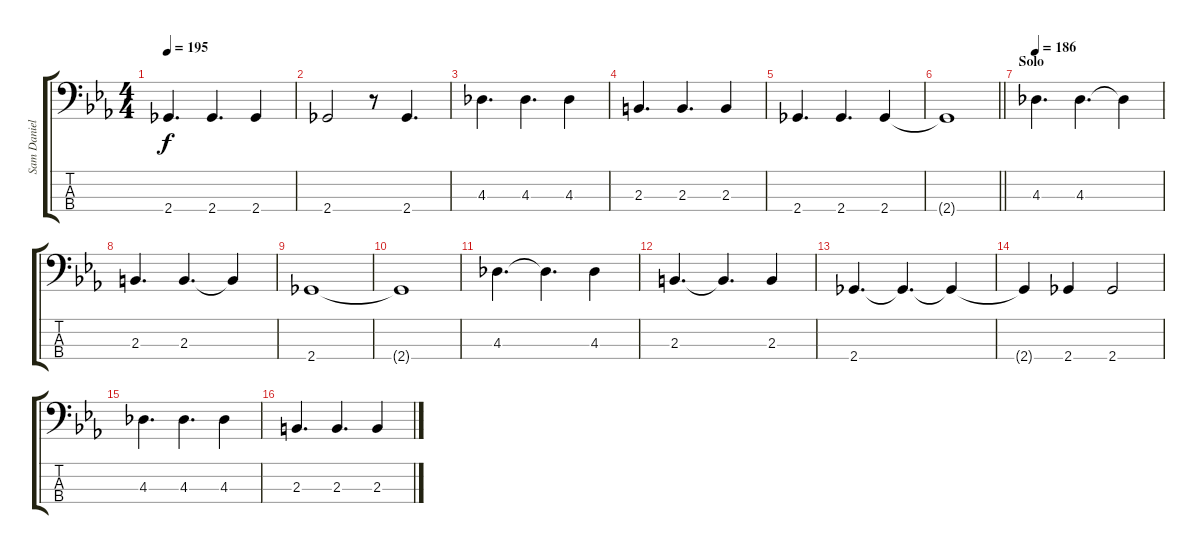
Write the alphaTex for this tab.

\track ("Sam Daniels - Bass Guitar" "Sam Daniel") {instrument electricbasspick}
\staff {score tabs}
\tuning (G2 D2 A1 E1) {hide}
\ts (4 4)
\tempo 195
\clef f4
\ks eb
2.4.4{d dy f} 2.4.4{d} 2.4.4 |
2.4.2 r.8 2.4.4{d} |
4.3.4{d} 4.3.4{d} 4.3.4 |
2.3.4{d} 2.3.4{d} 2.3.4 |
2.4.4{d} 2.4.4{d} 2.4.4 |
\barLineRight lightlight
2.4{t}.1 |
\section ("" "Solo")
\tempo 186
4.3.4{d} 4.3.4{d} 4.3{t}.4 |
2.3.4{d} 2.3.4{d} 2.3{t}.4 |
2.4.1 |
2.4{t}.1 |
4.3.4{d} 4.3{t}.4{d} 4.3.4 |
2.3.4{d} 2.3{t}.4{d} 2.3.4 |
2.4.4{d} 2.4{t}.4{d} 2.4{t}.4 |
2.4{t}.4 2.4.4 2.4.2 |
4.3.4{d} 4.3.4{d} 4.3.4 |
2.3.4{d} 2.3.4{d} 2.3.4
